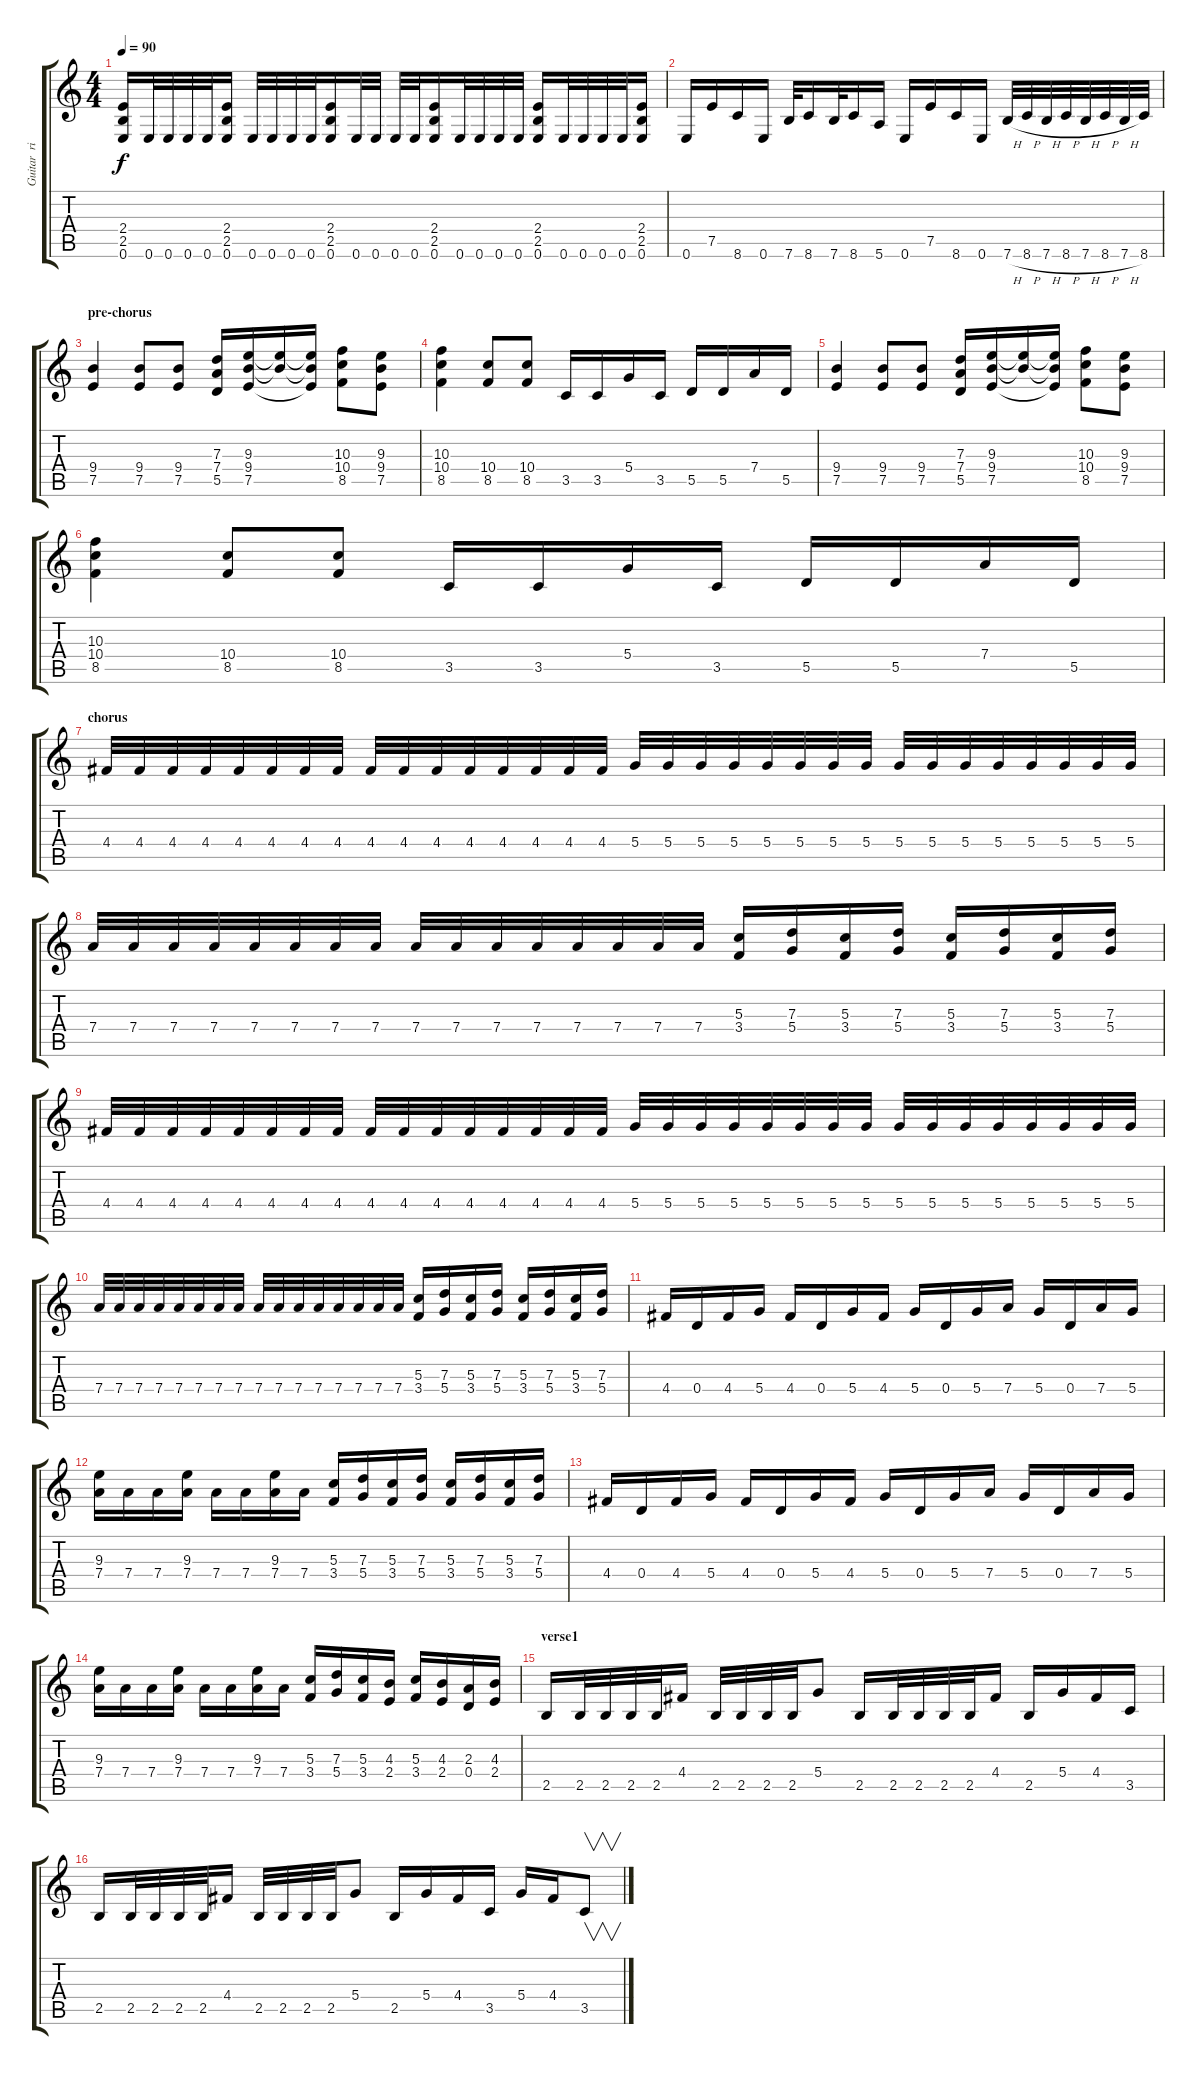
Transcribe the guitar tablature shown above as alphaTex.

\track ("Guitar  rigth" "Guitar  ri") {instrument distortionguitar}
\staff {score tabs}
\tuning (E4 B3 G3 D3 A2 E2) {hide}
\ts (4 4)
\tempo 90
\clef g2
\ks c
(2.4 2.5 0.6).16{dy f} 0.6.32 0.6.32 0.6.32 0.6.32 (2.4 2.5 0.6).16 0.6.32 0.6.32 0.6.32 0.6.32 (2.4 2.5 0.6).16 0.6.32 0.6.32 0.6.32 0.6.32 (2.4 2.5 0.6).16 0.6.32 0.6.32 0.6.32 0.6.32 (2.4 2.5 0.6).16 0.6.32 0.6.32 0.6.32 0.6.32 (2.4 2.5 0.6).16 |
0.6.16 7.5.16 8.6.16 0.6.16 7.6.32 8.6.16 7.6.32 8.6.16 5.6.16 0.6.16 7.5.16 8.6.16 0.6.16 7.6{h}.32 8.6{h}.32 7.6{h}.32 8.6{h}.32 7.6{h}.32 8.6{h}.32 7.6{h}.32 8.6.32 |
\section ("" "pre-chorus")
(9.4 7.5).4 (9.4 7.5).8 (9.4 7.5).8 (7.3 7.4 5.5).16 (9.3 9.4 7.5).16 (9.3{t} 9.4{t}).16 (9.3{t} 9.4{t} 7.5{t}).16 (10.3 10.4 8.5).8 (9.3 9.4 7.5).8 |
(10.3 10.4 8.5).4 (10.4 8.5).8 (10.4 8.5).8 3.5.16 3.5.16 5.4.16 3.5.16 5.5.16 5.5.16 7.4.16 5.5.16 |
(9.4 7.5).4 (9.4 7.5).8 (9.4 7.5).8 (7.3 7.4 5.5).16 (9.3 9.4 7.5).16 (9.3{t} 9.4{t}).16 (9.3{t} 9.4{t} 7.5{t}).16 (10.3 10.4 8.5).8 (9.3 9.4 7.5).8 |
(10.3 10.4 8.5).4 (10.4 8.5).8 (10.4 8.5).8 3.5.16 3.5.16 5.4.16 3.5.16 5.5.16 5.5.16 7.4.16 5.5.16 |
\section ("" "chorus")
4.4.32 4.4.32 4.4.32 4.4.32 4.4.32 4.4.32 4.4.32 4.4.32 4.4.32 4.4.32 4.4.32 4.4.32 4.4.32 4.4.32 4.4.32 4.4.32 5.4.32 5.4.32 5.4.32 5.4.32 5.4.32 5.4.32 5.4.32 5.4.32 5.4.32 5.4.32 5.4.32 5.4.32 5.4.32 5.4.32 5.4.32 5.4.32 |
7.4.32 7.4.32 7.4.32 7.4.32 7.4.32 7.4.32 7.4.32 7.4.32 7.4.32 7.4.32 7.4.32 7.4.32 7.4.32 7.4.32 7.4.32 7.4.32 (5.3 3.4).16 (7.3 5.4).16 (5.3 3.4).16 (7.3 5.4).16 (5.3 3.4).16 (7.3 5.4).16 (5.3 3.4).16 (7.3 5.4).16 |
4.4.32 4.4.32 4.4.32 4.4.32 4.4.32 4.4.32 4.4.32 4.4.32 4.4.32 4.4.32 4.4.32 4.4.32 4.4.32 4.4.32 4.4.32 4.4.32 5.4.32 5.4.32 5.4.32 5.4.32 5.4.32 5.4.32 5.4.32 5.4.32 5.4.32 5.4.32 5.4.32 5.4.32 5.4.32 5.4.32 5.4.32 5.4.32 |
7.4.32 7.4.32 7.4.32 7.4.32 7.4.32 7.4.32 7.4.32 7.4.32 7.4.32 7.4.32 7.4.32 7.4.32 7.4.32 7.4.32 7.4.32 7.4.32 (5.3 3.4).16 (7.3 5.4).16 (5.3 3.4).16 (7.3 5.4).16 (5.3 3.4).16 (7.3 5.4).16 (5.3 3.4).16 (7.3 5.4).16 |
4.4.16 0.4.16 4.4.16 5.4.16 4.4.16 0.4.16 5.4.16 4.4.16 5.4.16 0.4.16 5.4.16 7.4.16 5.4.16 0.4.16 7.4.16 5.4.16 |
(9.3 7.4).16 7.4.16 7.4.16 (9.3 7.4).16 7.4.16 7.4.16 (9.3 7.4).16 7.4.16 (5.3 3.4).16 (7.3 5.4).16 (5.3 3.4).16 (7.3 5.4).16 (5.3 3.4).16 (7.3 5.4).16 (5.3 3.4).16 (7.3 5.4).16 |
4.4.16 0.4.16 4.4.16 5.4.16 4.4.16 0.4.16 5.4.16 4.4.16 5.4.16 0.4.16 5.4.16 7.4.16 5.4.16 0.4.16 7.4.16 5.4.16 |
(9.3 7.4).16 7.4.16 7.4.16 (9.3 7.4).16 7.4.16 7.4.16 (9.3 7.4).16 7.4.16 (5.3 3.4).16 (7.3 5.4).16 (5.3 3.4).16 (4.3 2.4).16 (5.3 3.4).16 (4.3 2.4).16 (2.3 0.4).16 (4.3 2.4).16 |
\section ("" "verse1")
2.5.16 2.5.32 2.5.32 2.5.32 2.5.32 4.4.16 2.5.32 2.5.32 2.5.32 2.5.32 5.4.8 2.5.16 2.5.32 2.5.32 2.5.32 2.5.32 4.4.16 2.5.16 5.4.16 4.4.16 3.5.16 |
2.5.16 2.5.32 2.5.32 2.5.32 2.5.32 4.4.16 2.5.32 2.5.32 2.5.32 2.5.32 5.4.8 2.5.16 5.4.16 4.4.16 3.5.16 5.4.16 4.4.16 3.5.8{v}
